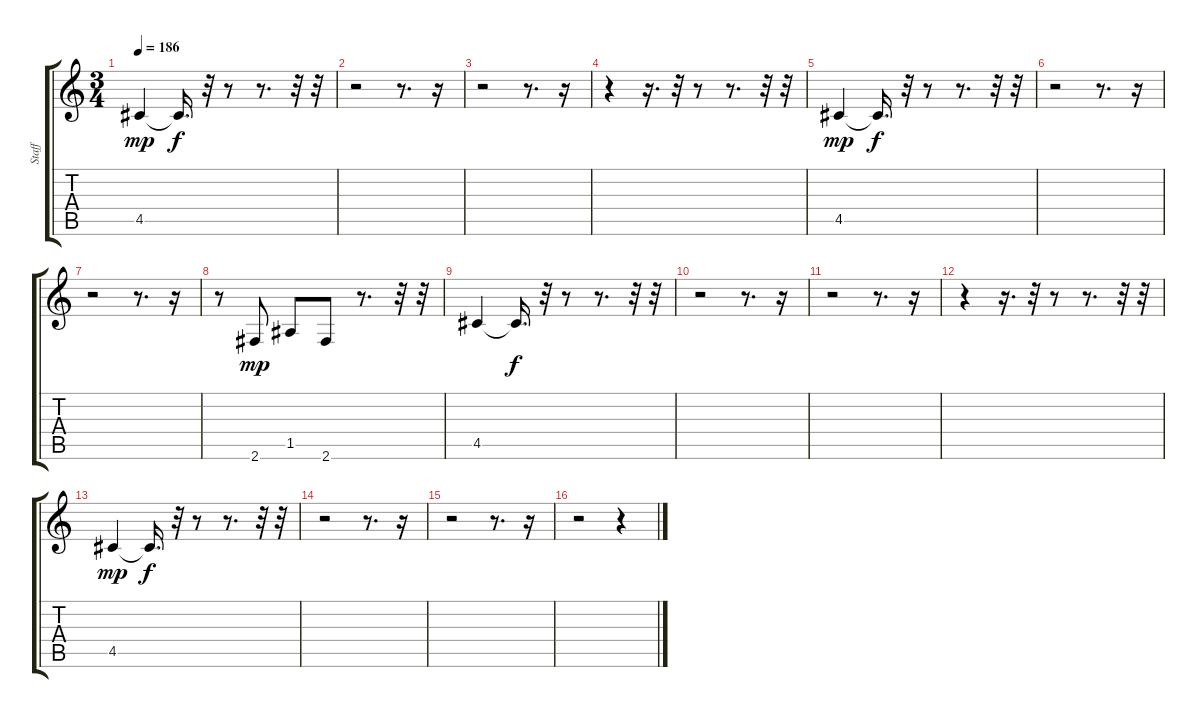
\track ("Staff" "Staff") {instrument acousticguitarsteel}
\staff {score tabs}
\tuning (E4 B3 G3 D3 A2 E2) {hide}
\ts (3 4)
\tempo 186
\clef g2
\ks c
4.5.4{dy mp} 4.5{t}.16{d dy f} r.32 r.8 r.8{d} r.32 r.32 |
r.2 r.8{d} r.16 |
r.2 r.8{d} r.16 |
r.4 r.16{d} r.32 r.8 r.8{d} r.32 r.32 |
4.5.4{dy mp} 4.5{t}.16{d dy f} r.32 r.8 r.8{d} r.32 r.32 |
r.2 r.8{d} r.16 |
r.2 r.8{d} r.16 |
r.8 2.6.8{dy mp} 1.5.8 2.6.8 r.8{d} r.32 r.32 |
4.5.4 4.5{t}.16{d dy f} r.32 r.8 r.8{d} r.32 r.32 |
r.2 r.8{d} r.16 |
r.2 r.8{d} r.16 |
r.4 r.16{d} r.32 r.8 r.8{d} r.32 r.32 |
4.5.4{dy mp} 4.5{t}.16{d dy f} r.32 r.8 r.8{d} r.32 r.32 |
r.2 r.8{d} r.16 |
r.2 r.8{d} r.16 |
r.2 r.4
